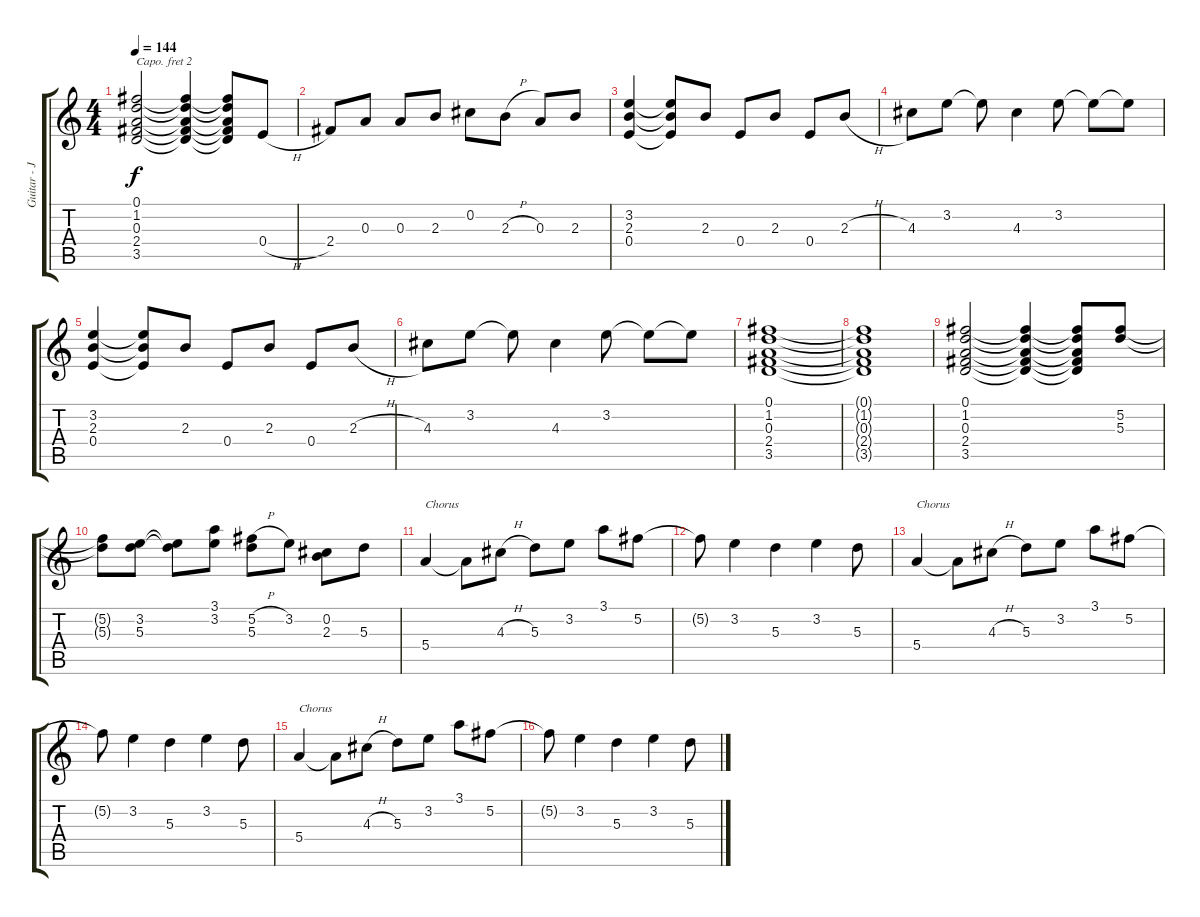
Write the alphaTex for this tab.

\track ("Guitar - John Squire" "Guitar - J") {instrument distortionguitar}
\staff {score tabs}
\capo 2
\tuning (E4 B3 G3 D3 A2 E2) {hide}
\ts (4 4)
\tempo 144
\clef g2
\ks c
(0.1 1.2 0.3 2.4 3.5).2{dy f} (0.1{t} 1.2{t} 0.3{t} 2.4{t} 3.5{t}).4 (0.1{t} 1.2{t} 0.3{t} 2.4{t} 3.5{t}).8 0.4{h}.8 |
2.4.8 0.3.8 0.3.8 2.3.8 0.2.8 2.3{h}.8 0.3.8 2.3.8 |
(3.2 2.3 0.4).4 (3.2{t} 2.3{t} 0.4{t}).8 2.3.8 0.4.8 2.3.8 0.4.8 2.3{h}.8 |
4.3.8 3.2.8 3.2{t}.8 4.3.4 3.2.8 3.2{t}.8 3.2{t}.8 |
(3.2 2.3 0.4).4 (3.2{t} 2.3{t} 0.4{t}).8 2.3.8 0.4.8 2.3.8 0.4.8 2.3{h}.8 |
4.3.8 3.2.8 3.2{t}.8 4.3.4 3.2.8 3.2{t}.8 3.2{t}.8 |
(0.1 1.2 0.3 2.4 3.5).1 |
(0.1{t} 1.2{t} 0.3{t} 2.4{t} 3.5{t}).1 |
(0.1 1.2 0.3 2.4 3.5).2 (0.1{t} 1.2{t} 0.3{t} 2.4{t} 3.5{t}).4 (0.1{t} 1.2{t} 0.3{t} 2.4{t} 3.5{t}).8 (5.2 5.3).8 |
(5.2{t} 5.3{t}).8 (3.2 5.3).8 (3.2{t} 5.3{t}).8 (3.1 3.2).8 (5.2{h} 5.3).8 3.2.8 (0.2 2.3).8 5.3.8 |
5.4.4{txt "Chorus"} 5.4{t}.8 4.3{h}.8 5.3.8 3.2.8 3.1.8 5.2.8 |
5.2{t}.8 3.2.4 5.3.4 3.2.4 5.3.8 |
5.4.4{txt "Chorus"} 5.4{t}.8 4.3{h}.8 5.3.8 3.2.8 3.1.8 5.2.8 |
5.2{t}.8 3.2.4 5.3.4 3.2.4 5.3.8 |
5.4.4{txt "Chorus"} 5.4{t}.8 4.3{h}.8 5.3.8 3.2.8 3.1.8 5.2.8 |
5.2{t}.8 3.2.4 5.3.4 3.2.4 5.3.8
